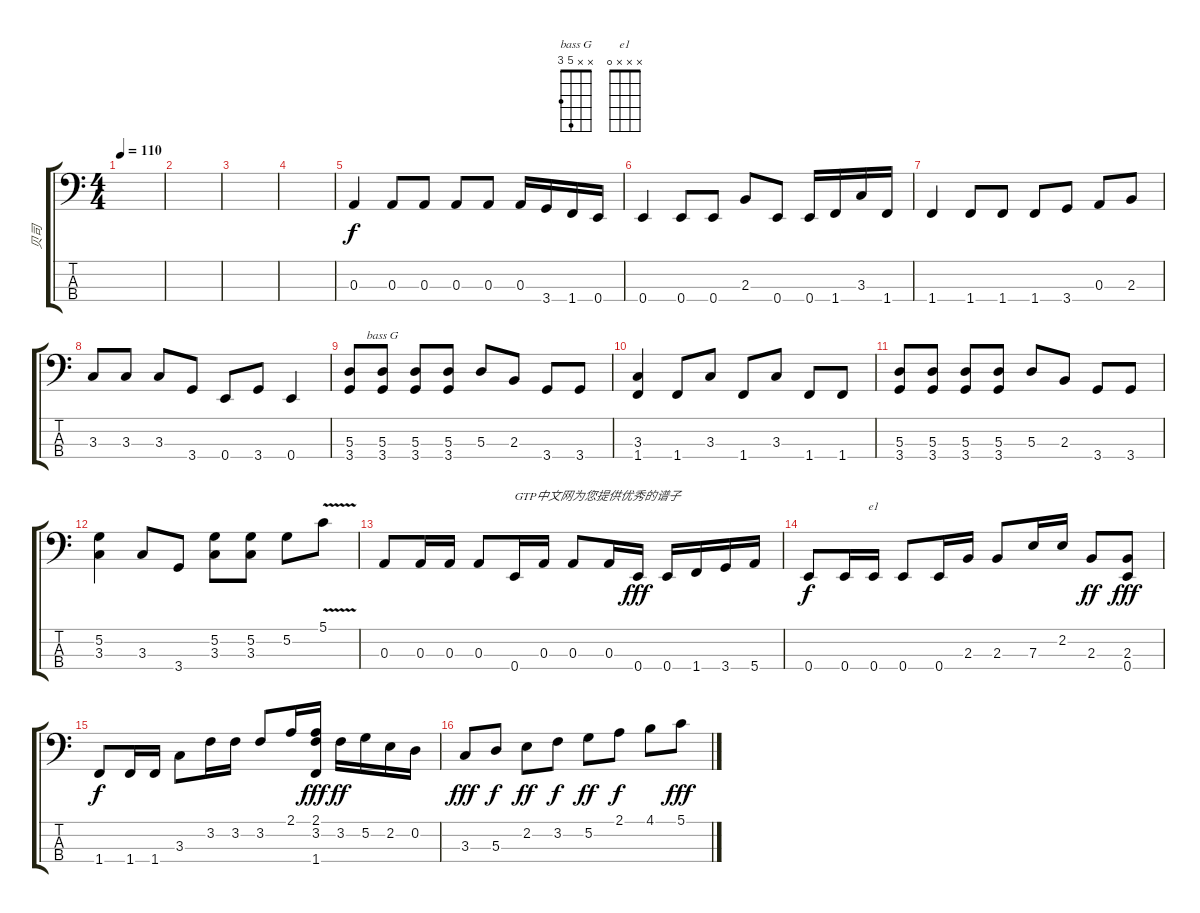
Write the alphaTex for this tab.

\track ("贝司" "贝司") {instrument electricbassfinger}
\staff {score tabs}
\tuning (G2 D2 A1 E1) {hide}
\chord ("bass G" x x 5 3)
\chord ("e1" x x x 0)
\ts (4 4)
\tempo 110
\clef f4
\ks c
|
|
|
|
0.3.4 0.3.8 0.3.8 0.3.8 0.3.8 0.3.16 3.4.16 1.4.16 0.4.16 |
0.4.4 0.4.8 0.4.8 2.3.8 0.4.8 0.4.16 1.4.16 3.3.16 1.4.16 |
1.4.4 1.4.8 1.4.8 1.4.8 3.4.8 0.3.8 2.3.8 |
3.3.8 3.3.8 3.3.8 3.4.8 0.4.8 3.4.8 0.4.4 |
(5.3 3.4).8 (5.3 3.4).8{ch "bass G"} (5.3 3.4).8 (5.3 3.4).8 5.3.8 2.3.8 3.4.8 3.4.8 |
(3.3 1.4).4 1.4.8 3.3.8 1.4.8 3.3.8 1.4.8 1.4.8 |
(5.3 3.4).8 (5.3 3.4).8 (5.3 3.4).8 (5.3 3.4).8 5.3.8 2.3.8 3.4.8 3.4.8 |
(5.2 3.3).4 3.3.8 3.4.8 (5.2 3.3).8 (5.2 3.3).8 5.2.8 5.1{v}.8 |
0.3.8 0.3.16 0.3.16 0.3.8 0.4.16{txt "GTP中文网为您提供优秀的谱子"} 0.3.16 0.3.8 0.3.16 0.4.16{dy fff} 0.4.16 1.4.16 3.4.16 5.4.16 |
0.4.8{dy f} 0.4.16 0.4.16{ch "e1"} 0.4.8 0.4.16 2.3.16 2.3.8 7.3.16 2.2.16 2.3.8{dy ff} (2.3 0.4).8{dy fff} |
1.4.8{dy f} 1.4.16 1.4.16 3.3.8 3.2.16 3.2.16 3.2.8 2.1.16 (2.1 3.2 1.4).16{dy fff} 3.2.16{dy ff} 5.2.16 2.2.16 0.2.16 |
3.3.8{dy fff} 5.3.8{dy f} 2.2.8{dy ff} 3.2.8{dy f} 5.2.8{dy ff} 2.1.8{dy f} 4.1.8 5.1.8{dy fff}
